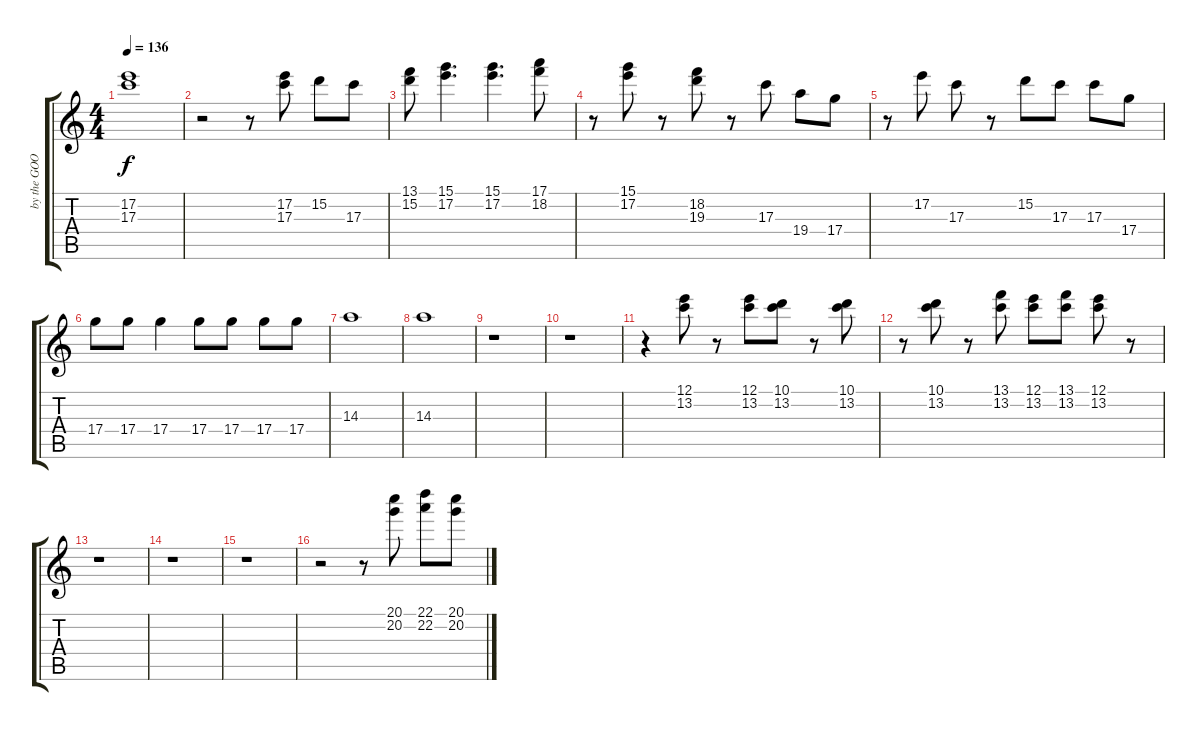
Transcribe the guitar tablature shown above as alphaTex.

\track ("by the GOO GOO DOLLS" "by the GOO") {instrument distortionguitar}
\staff {score tabs}
\tuning (E4 B3 G3 D3 A2 E2) {hide}
\ts (4 4)
\tempo 136
\clef g2
\ks c
(17.2 17.3).1{dy f} |
r.2 r.8 (17.2 17.3).8 15.2.8 17.3.8 |
(13.1 15.2).8 (15.1 17.2).4{d} (15.1 17.2).4{d} (17.1 18.2).8 |
r.8 (15.1 17.2).8 r.8 (18.2 19.3).8 r.8 17.3.8 19.4.8 17.4.8 |
r.8 17.2.8 17.3.8 r.8 15.2.8 17.3.8 17.3.8 17.4.8 |
17.4.8 17.4.8 17.4.4 17.4.8 17.4.8 17.4.8 17.4.8 |
14.3.1 |
14.3.1 |
r.1 |
r.1 |
r.4 (12.1 13.2).8 r.8 (12.1 13.2).8 (10.1 13.2).8 r.8 (10.1 13.2).8 |
r.8 (10.1 13.2).8 r.8 (13.1 13.2).8 (12.1 13.2).8 (13.1 13.2).8 (12.1 13.2).8 r.8 |
r.1 |
r.1 |
r.1 |
r.2 r.8 (20.1 20.2).8 (22.1 22.2).8 (20.1 20.2).8
